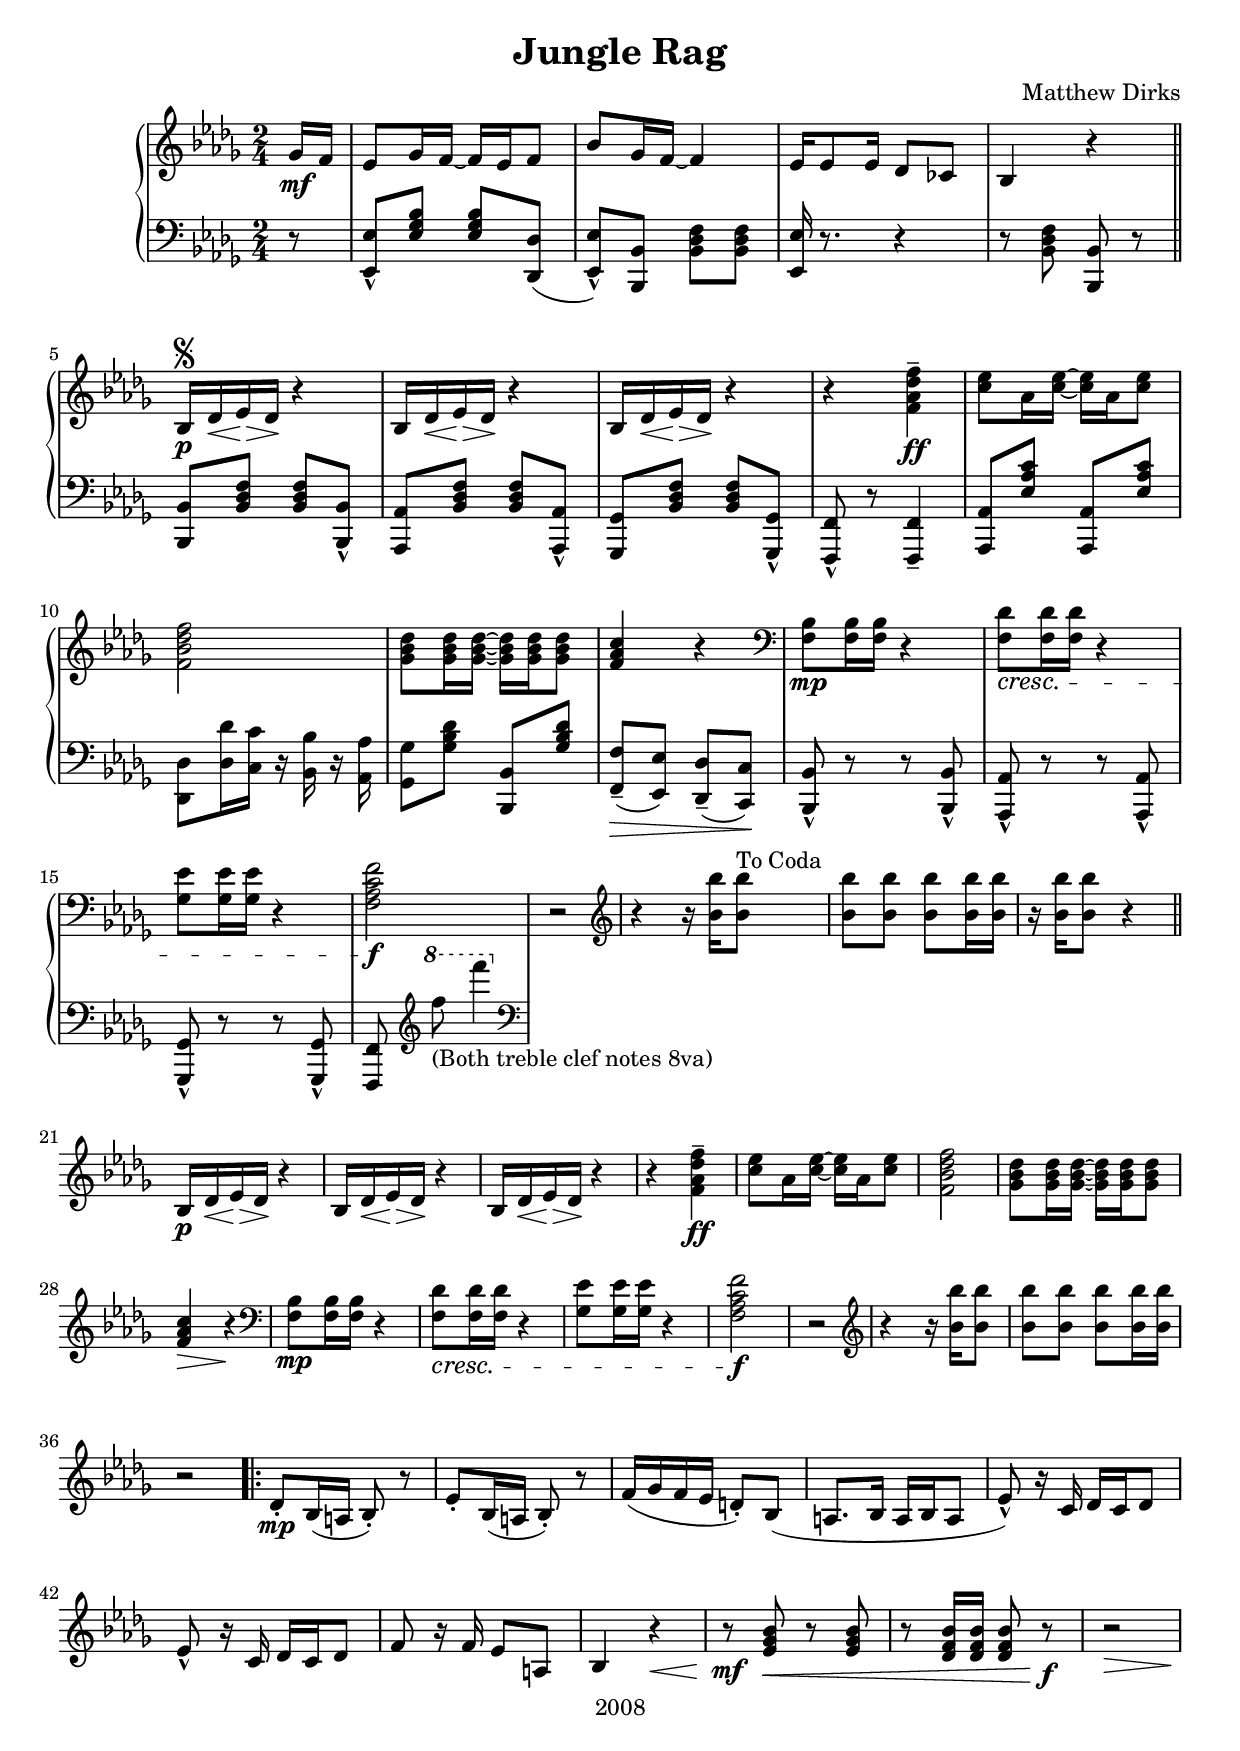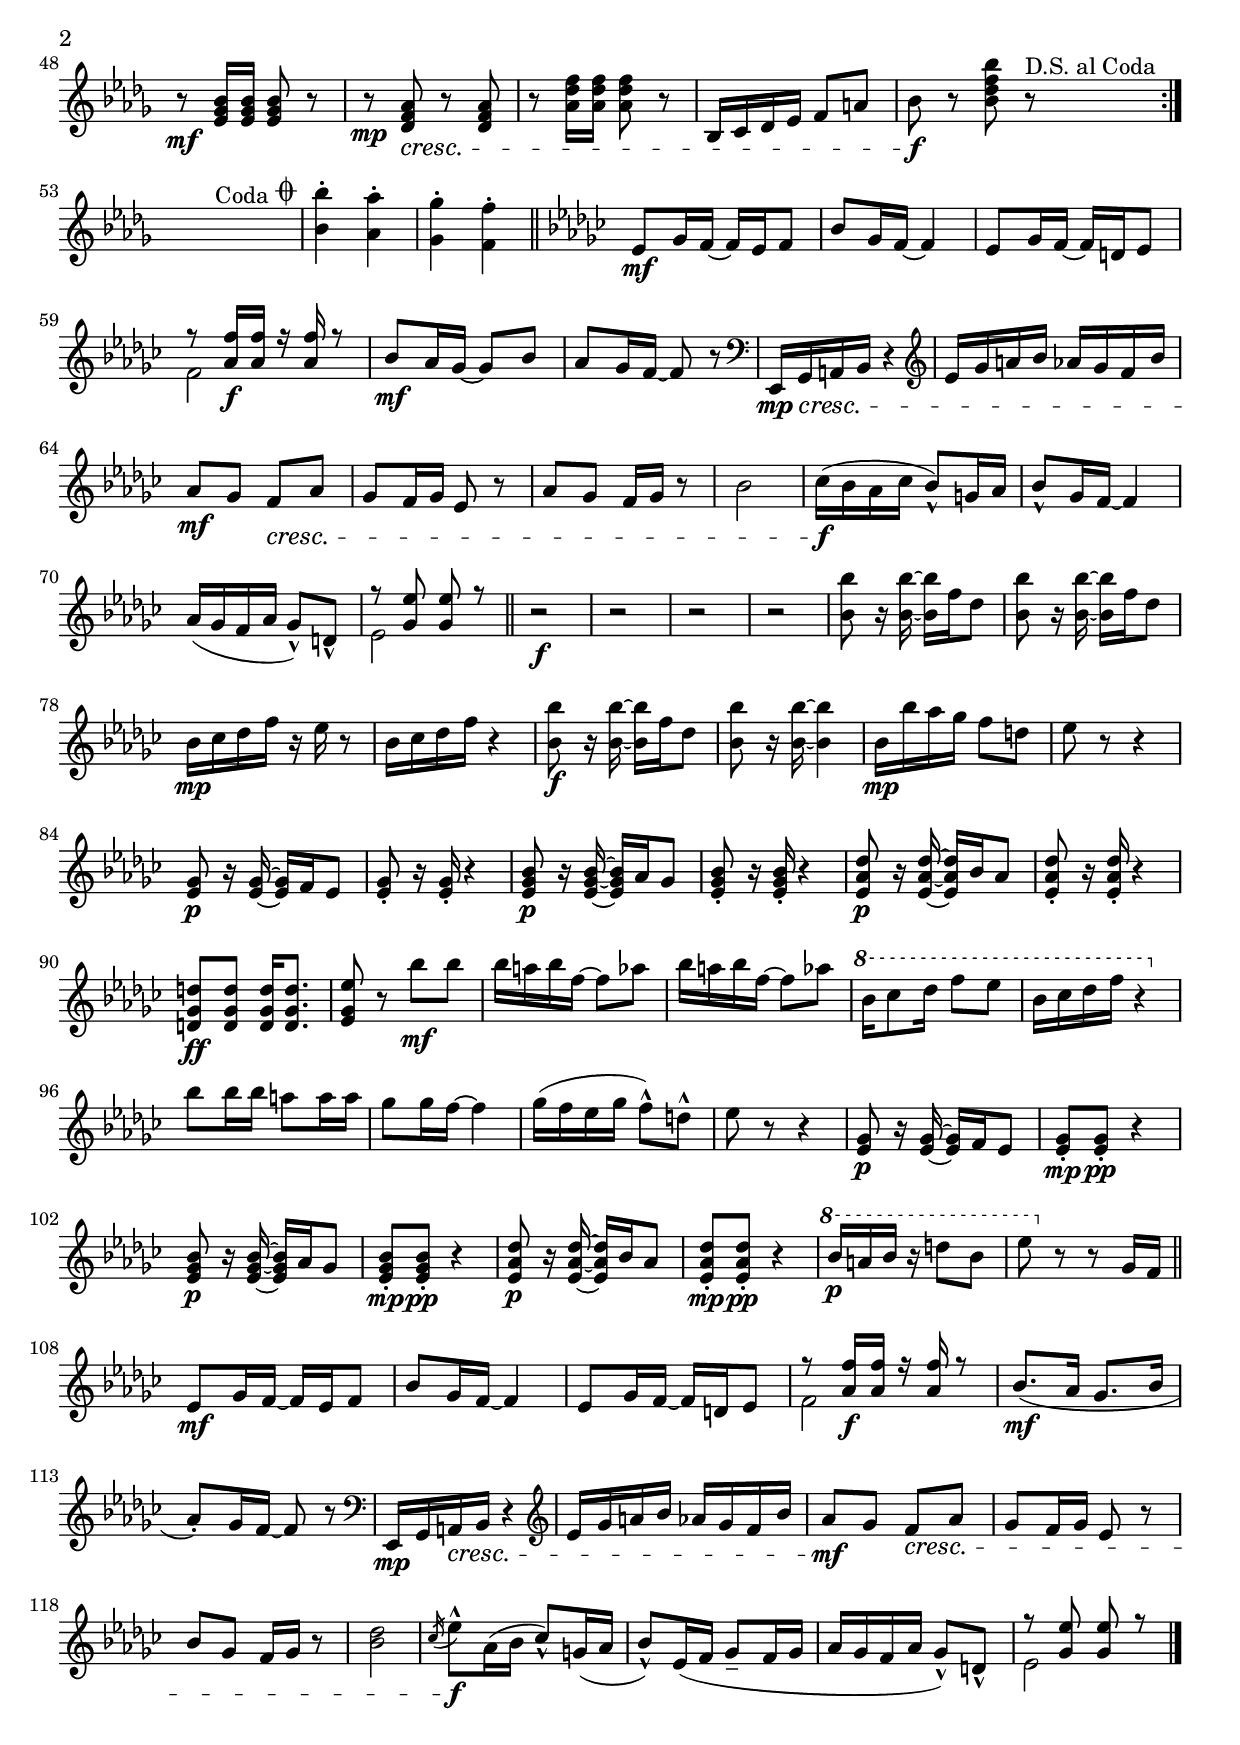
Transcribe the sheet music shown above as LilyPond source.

\version "2.18.2"

\header {
  title = "Jungle Rag"
  composer = "Matthew Dirks"
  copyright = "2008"
}

\score {
  \relative c'' {
    \new PianoStaff
    <<
      \new Staff = "up" { % right hand staff
	\clef treble
	\key bes \minor
	\time 2/4
				% Four-plus-pickup bar intro
	\partial 8 ges16\mf f | % pickup measure
	ees8 ges16 f~ f ees f8 |
	bes8 ges16 f~ f4 |
	ees16 es8 ees16 des8 ces |
	bes4 r4 \bar "||"
	% Strain 1, first time
	bes16\p\segno des\< ees\> des\! r4 |
	\repeat unfold 2 {bes16 des\< ees\> des\! r4} |
	r4 <f\tenuto aes des f>\ff |
	<c' ees>8 aes16 <c ees>~ <c ees> aes <c ees>8 |
	<f, bes des f>2 |
	<ges bes des>8 <ges bes des>16 <ges bes des>~
	<ges bes des> <ges bes des> <ges bes des>8 |
	<f aes c>4 r4 | % Decrescendo supplied in LH part
	\clef bass
	<f, bes>8\mp <f bes>16 <f bes> r4 |
	% The following line is tweaked
	% slightly from the 2008 version:
	% changed bottom note from aes to f,
	% kept this bar in bass clef instead of treble
	<f des'>8\cresc <f des'>16 <f des'> r4 |
	<ges ees'>8 <ges ees'>16 <ges ees'> r4 |
	% Change from 2008 version: move f mark earlier
	<f aes c f>2\f | % end cresc. from three bars ago
	r2 \clef treble |
	\textLengthOn
	r4 r16 <bes' bes'>16 <bes bes'>8^"To Coda"
	<bes bes'> <bes bes'> <bes bes'>
	<bes bes'>16 <bes bes'> |
	r16 <bes bes'> <bes bes'>8 r4
	% Strain 1, second time
	\bar "||"
	bes,16\p des\< ees\> des\! r4 |
	\repeat unfold 2 {bes16 des\< ees\> des\! r4} |
	r4 <f\tenuto aes des f>\ff |
	<c' ees>8 aes16 <c ees>~ <c ees> aes <c ees>8 |
	<f, bes des f>2 |
	<ges bes des>8 <ges bes des>16 <ges bes des>~
	<ges bes des> <ges bes des> <ges bes des>8 |
	<f aes c>4\> r4\! |
	\clef bass
	<f, bes>8\mp <f bes>16 <f bes> r4 |
	<f des'>8\cresc <f des'>16 <f des'> r4 |
	<ges ees'>8 <ges ees'>16 <ges ees'> r4 |
	<f aes c f>2\f | % end cresc. from three bars ago
	r2 \clef treble |
	r4 r16 <bes' bes'>16 <bes bes'>8 |
	<bes bes'> <bes bes'> <bes bes'> <bes bes'>16 <bes bes'> |
	r2
				% Strain 2
	\repeat volta 2 {
	  des,8\staccato\mp bes16( a bes8)\staccato r8 |
	  ees\staccato bes16( a bes8)\staccato r8 |
	  f'16( ges f ees d8)\staccato bes8( |
	  a8. bes16 a16 bes a8 |
	  ees'8\marcato) r16 c16 des c des8 |
	  ees8\marcato r16 c16 des c des8 |
	  f8 r16 f16 ees8 a, |
	  bes4 r4\< |
	  r8\mf <ees ges bes>\< r8 <ees ges bes> |
	  r8 <des f bes>16 <des f bes> <des f bes>8 r8\f |
	  r2\> |
	  r8\mf <ees ges bes>16 <ees ges bes> <ees ges bes>8 r8 |
	  r8\mp <des f aes>\cresc r8 <des f aes> |
	  r8 <aes' des f>16 <aes des f> <aes des f>8 r8|
	  bes,16 c des ees f8 a |
	  bes\f r8 <bes des f bes> r8^"D.S. al Coda" | % End cresc.
	} % end repeat / end Strain 2
	
	% Coda / transition to trio
	\break
	s4 s8^"Coda" s8\coda | % Extra measure for spacing before coda
	<bes bes'>4\staccato  <aes aes'>\staccato |
	<ges ges'>\staccato <f f'>\staccato \bar "||"

	% Trio, first time
	\key ees \minor
	ees8\mf ges16 f~ f ees f8 |
	bes8 ges16 f~ f4
	ees8 ges16 f~ f d ees8 |
	% voiceOne gets upstems, voiceTwo gets downstems
	<<{\voiceOne r8 <aes f'>16\f <aes f'> r16 <aes f'> r8}
	  \new Voice {\voiceTwo f2} >> | 
	\oneVoice % Need this, else voiceOne behavior remains (and looks ugly)
	bes8\mf aes16 ges~ ges8 bes |
	aes ges16 f~ f8 r8 |
	\clef bass
	ees,,16\mp\cresc ges a bes r4 \clef treble |
	ees'16 ges a bes aes ges f bes |
	aes8\mf ges f\cresc aes |
	ges f16 ges ees8 r8 |
	aes ges f16 ges r8 |
	bes2 |
	ces16(\f bes aes ces bes8)\marcato g16 aes |
	bes8\marcato ges16 f~ f4 |
	aes16( ges f aes ges8)\marcato d\marcato |

	<< {\voiceOne r8 <ges ees'> <ges ees'> r8}
	   \new Voice {\voiceTwo ees2} >> |
	\oneVoice

	% Four-bar vamp
	\bar "||"
	r2\f r2 r2 r2

	% Fourth Strain
	\repeat unfold 2 {
	  <bes' bes'>8 r16 <bes bes'>16~ <bes bes'> f' des8
	} % end repeat
	bes16\mp ces des f r ees r8 |
	bes16 ces des f r4 |
	<bes, bes'>8\f r16 <bes bes'>16~ <bes bes'> f' des8 |
	<bes bes'> r16 <bes bes'>16~ <bes bes'>4 |
	bes16\mp bes' aes ges f8 d |
	ees8 r8 r4 |
	<ees, ges>8\p r16 <ees ges>16~ <ees ges> f ees8 |
	<ees ges>8\staccato r16 <ees ges>16\staccato r4 |
	<ees ges bes>8\p r16 <ees ges bes>16~ <ees ges bes> aes ges8 |
	<ees ges bes>8\staccato r16 <ees ges bes>\staccato r4 |
	<ees aes des>8\p r16 <ees aes des>16~ <ees aes des> bes' aes8|
	<ees aes des>8\staccato r16 <ees aes des>\staccato r4
	<d ges d'>8\ff <d ges d'> <d ges d'>16 <d ges d'>8. |
	<ees ges ees'>8 r8 bes''\mf bes
	% Fourth strain, second time
	\repeat unfold 2 {bes16 a bes f~ f8 aes}
	\ottava #1
	bes16 ces8 des16 f8 ees |
	bes16 ces des f r4 |
	\ottava #0
	bes,8 bes16 bes a8 a16 a |
	ges8 ges16 f~ f4 |
	ges16( f ees ges f8)\marcato d\marcato |
	ees8 r8 r4 |
	<ees, ges>8\p r16 <ees ges>16~ <ees ges> f ees8 |
	<ees ges>8\staccato\mp <ees ges>8\staccato\pp r4 |
	<ees ges bes>8\p r16 <ees ges bes>~ <ees ges bes> aes ges8 |
	<ees ges bes>\staccato\mp <ees ges bes>\staccato\pp r4 |
	<ees aes des>8\p r16 <ees aes des>~ <ees aes des> bes' aes8 |
	<ees aes des>\staccato\mp <ees aes des>\staccato\pp r4
	\ottava #1
	bes''16\p a bes r16 d8 bes |
	ees \ottava #0 r8 r8

	% Trio, second time
	ges,,16 f \bar "||"
	ees8\mf ges16 f~ f ees f8 |
	bes8 ges16 f~ f4 |
	ees8 ges16 f~ f d ees8 |
	<<{\voiceOne r8 <aes f'>16\f <aes f'> r16 <aes f'> r8}
	  \new Voice {\voiceTwo f2} >> | 
	\oneVoice
	bes8.\mf( aes16 ges8. bes16 |
	aes8\staccato) ges16 f~ f8 r8 \clef bass |
	ees,,16\mp ges a\cresc bes r4 \clef treble |
	ees'16 ges a bes aes ges f bes |
	aes8\mf ges f\cresc aes |
	ges8 f16 ges ees8 r8
	bes' ges f16 ges r8
	<bes des>2
	\acciaccatura ces16 ees8\marcato\f aes,16( bes ces8\marcato) g16( aes |
	bes8\marcato) ees,16( f ges8\tenuto f16 ges |
	aes ges f aes ges8\marcato) d\marcato
	<< {\voiceOne r8 <ges ees'> <ges ees'> r8}
	   \new Voice {\voiceTwo ees2} >>
	\oneVoice \bar "|."	
      } % end right hand staff

      % LEFT HAND
      \new Staff = "down" { % left hand staff
	\clef bass
	\key bes \minor
	%Four-plus-pickup bar intro
	\partial 8 r8 % pickup measure
	<ees,, ees'>\marcato <ees' ges bes> <ees ges bes> <des, des'>( |
	<ees ees'>\marcato) <bes bes'> <bes' des f> <bes des f> |
	<ees, ees'>16 r8. r4 |
	r8 <bes' des f> <bes, bes'> r8 | % double bar supplied by RH staff above

	% Strain 1, fist time
	<bes bes'> <bes' des f> <bes des f> <bes, bes'>\marcato |
	<aes aes'> <bes' des f> <bes des f> <aes, aes'>\marcato |
	<ges ges'> <bes' des f> <bes des f> <ges, ges'>\marcato |
	<f f'>\marcato r8 <f f'>4\tenuto |
	<aes aes'>8 <ees'' aes c> <aes,, aes'> <ees'' aes c> |
	<des, des'>8 <des' des'>16 <c c'> r16 <bes bes'> r16 <aes aes'> |
	<ges ges'>8 <ges' bes des> <bes,, bes'> <ges'' bes des> |
	<f, f'>8\tenuto\>( <ees ees'>) <des des'>\tenuto( <c c'>\!) |
	<bes bes'>8\marcato r8 r8 <bes bes'>\marcato |
	<aes aes'>8\marcato r8 r8 <aes aes'>\marcato |
	<ges ges'>8\marcato r8 r8 <ges ges'>\marcato|
				%Fun cross-hands bit
				%TODO: two voices, one with spacer rests,
	% so I can move the 8va slightly earlier
	\autoBeamOff
	<f f'>
	\ottava #1 \clef treble
	f'''''-"(Both treble clef notes 8va)" f'4 \ottava #0
	\clef bass
	\autoBeamOn
	|  % end cross-hands bit
	
	} % end left hand staff
    >>
  } % end relative
} % end score
